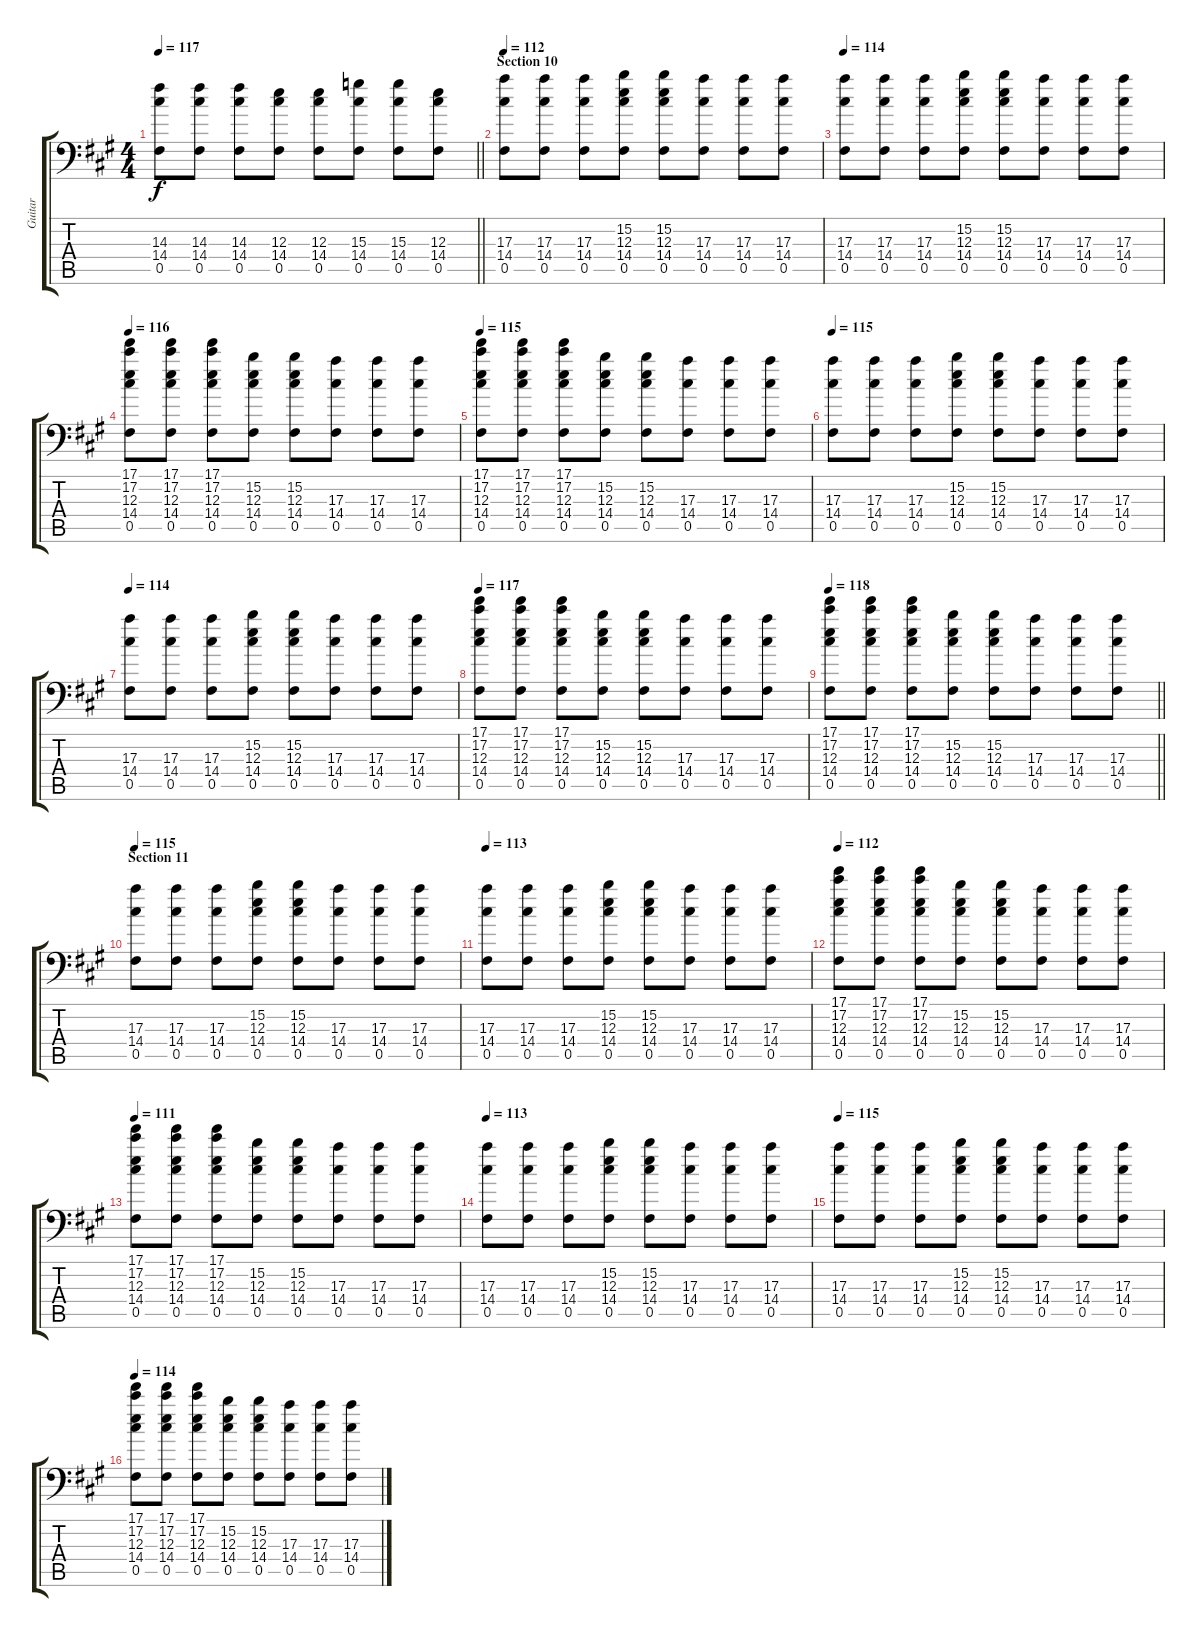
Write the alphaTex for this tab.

\track ("Guitar" "Guitar") {instrument overdrivenguitar}
\staff {score tabs}
\tuning (B3 Ab3 E3 B2 Gb2 Gb1) {hide}
\ts (4 4)
\tempo 117
\clef f4
\barLineRight lightlight
\ks f#minor
(14.3 14.4 0.5).8{dy f} (14.3 14.4 0.5).8 (14.3 14.4 0.5).8 (12.3 14.4 0.5).8 (12.3 14.4 0.5).8 (15.3 14.4 0.5).8 (15.3 14.4 0.5).8 (12.3 14.4 0.5).8 |
\section ("" "Section 10")
\tempo 112
(17.3 14.4 0.5).8 (17.3 14.4 0.5).8 (17.3 14.4 0.5).8 (15.2 12.3 14.4 0.5).8 (15.2 12.3 14.4 0.5).8 (17.3 14.4 0.5).8 (17.3 14.4 0.5).8 (17.3 14.4 0.5).8 |
\tempo 114
(17.3 14.4 0.5).8 (17.3 14.4 0.5).8 (17.3 14.4 0.5).8 (15.2 12.3 14.4 0.5).8 (15.2 12.3 14.4 0.5).8 (17.3 14.4 0.5).8 (17.3 14.4 0.5).8 (17.3 14.4 0.5).8 |
\tempo 116
(17.1 17.2 12.3 14.4 0.5).8 (17.1 17.2 12.3 14.4 0.5).8 (17.1 17.2 12.3 14.4 0.5).8 (15.2 12.3 14.4 0.5).8 (15.2 12.3 14.4 0.5).8 (17.3 14.4 0.5).8 (17.3 14.4 0.5).8 (17.3 14.4 0.5).8 |
\tempo 115
(17.1 17.2 12.3 14.4 0.5).8 (17.1 17.2 12.3 14.4 0.5).8 (17.1 17.2 12.3 14.4 0.5).8 (15.2 12.3 14.4 0.5).8 (15.2 12.3 14.4 0.5).8 (17.3 14.4 0.5).8 (17.3 14.4 0.5).8 (17.3 14.4 0.5).8 |
\tempo 115
(17.3 14.4 0.5).8 (17.3 14.4 0.5).8 (17.3 14.4 0.5).8 (15.2 12.3 14.4 0.5).8 (15.2 12.3 14.4 0.5).8 (17.3 14.4 0.5).8 (17.3 14.4 0.5).8 (17.3 14.4 0.5).8 |
\tempo 114
(17.3 14.4 0.5).8 (17.3 14.4 0.5).8 (17.3 14.4 0.5).8 (15.2 12.3 14.4 0.5).8 (15.2 12.3 14.4 0.5).8 (17.3 14.4 0.5).8 (17.3 14.4 0.5).8 (17.3 14.4 0.5).8 |
\tempo 117
(17.1 17.2 12.3 14.4 0.5).8 (17.1 17.2 12.3 14.4 0.5).8 (17.1 17.2 12.3 14.4 0.5).8 (15.2 12.3 14.4 0.5).8 (15.2 12.3 14.4 0.5).8 (17.3 14.4 0.5).8 (17.3 14.4 0.5).8 (17.3 14.4 0.5).8 |
\tempo 118
\barLineRight lightlight
(17.1 17.2 12.3 14.4 0.5).8 (17.1 17.2 12.3 14.4 0.5).8 (17.1 17.2 12.3 14.4 0.5).8 (15.2 12.3 14.4 0.5).8 (15.2 12.3 14.4 0.5).8 (17.3 14.4 0.5).8 (17.3 14.4 0.5).8 (17.3 14.4 0.5).8 |
\section ("" "Section 11")
\tempo 115
(17.3 14.4 0.5).8 (17.3 14.4 0.5).8 (17.3 14.4 0.5).8 (15.2 12.3 14.4 0.5).8 (15.2 12.3 14.4 0.5).8 (17.3 14.4 0.5).8 (17.3 14.4 0.5).8 (17.3 14.4 0.5).8 |
\tempo 113
(17.3 14.4 0.5).8 (17.3 14.4 0.5).8 (17.3 14.4 0.5).8 (15.2 12.3 14.4 0.5).8 (15.2 12.3 14.4 0.5).8 (17.3 14.4 0.5).8 (17.3 14.4 0.5).8 (17.3 14.4 0.5).8 |
\tempo 112
(17.1 17.2 12.3 14.4 0.5).8 (17.1 17.2 12.3 14.4 0.5).8 (17.1 17.2 12.3 14.4 0.5).8 (15.2 12.3 14.4 0.5).8 (15.2 12.3 14.4 0.5).8 (17.3 14.4 0.5).8 (17.3 14.4 0.5).8 (17.3 14.4 0.5).8 |
\tempo 111
(17.1 17.2 12.3 14.4 0.5).8 (17.1 17.2 12.3 14.4 0.5).8 (17.1 17.2 12.3 14.4 0.5).8 (15.2 12.3 14.4 0.5).8 (15.2 12.3 14.4 0.5).8 (17.3 14.4 0.5).8 (17.3 14.4 0.5).8 (17.3 14.4 0.5).8 |
\tempo 113
(17.3 14.4 0.5).8 (17.3 14.4 0.5).8 (17.3 14.4 0.5).8 (15.2 12.3 14.4 0.5).8 (15.2 12.3 14.4 0.5).8 (17.3 14.4 0.5).8 (17.3 14.4 0.5).8 (17.3 14.4 0.5).8 |
\tempo 115
(17.3 14.4 0.5).8 (17.3 14.4 0.5).8 (17.3 14.4 0.5).8 (15.2 12.3 14.4 0.5).8 (15.2 12.3 14.4 0.5).8 (17.3 14.4 0.5).8 (17.3 14.4 0.5).8 (17.3 14.4 0.5).8 |
\tempo 114
(17.1 17.2 12.3 14.4 0.5).8 (17.1 17.2 12.3 14.4 0.5).8 (17.1 17.2 12.3 14.4 0.5).8 (15.2 12.3 14.4 0.5).8 (15.2 12.3 14.4 0.5).8 (17.3 14.4 0.5).8 (17.3 14.4 0.5).8 (17.3 14.4 0.5).8
